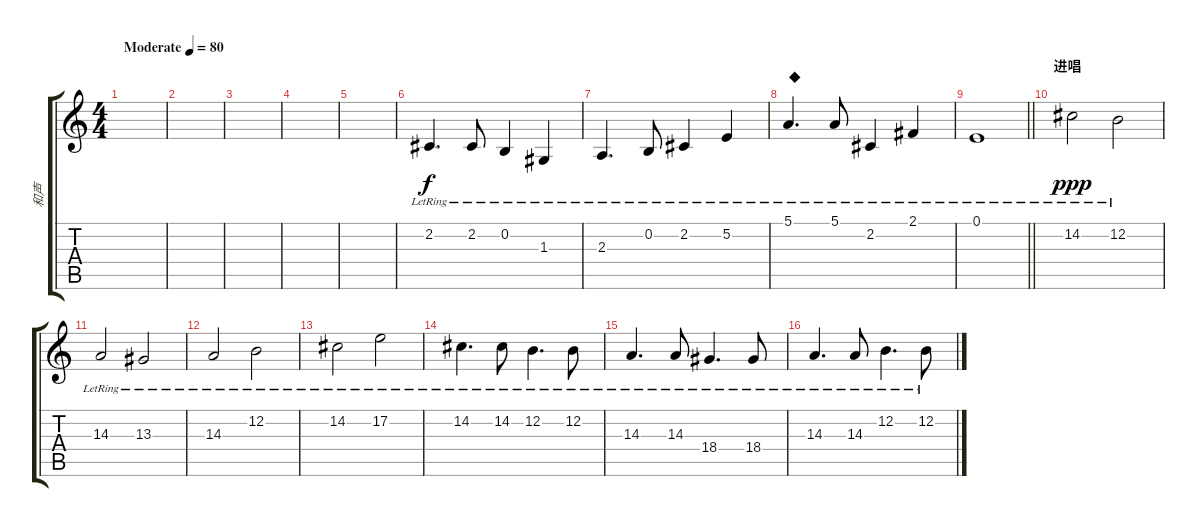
\track ("和声" "和声") {instrument acousticgrandpiano}
\staff {score tabs}
\tuning (E4 B3 G3 D3 A2 E2) {hide}
\ts (4 4)
\tempo (80 "Moderate")
\clef g2
\ks c
|
|
|
|
|
2.2{lr}.4{d} 2.2{lr}.8 0.2{lr}.4 1.3{lr}.4 |
2.3{lr}.4{d} 0.2{lr}.8 2.2{lr}.4 5.2{lr}.4 |
5.1{lr}.4{d txt "◆"} 5.1{lr}.8 2.2{lr}.4 2.1{lr}.4 |
\barLineRight lightlight
0.1{lr}.1 |
\section ("" "进唱")
14.2{lr}.2{dy ppp} 12.2{lr}.2 |
14.3{lr}.2 13.3{lr}.2 |
14.3{lr}.2 12.2{lr}.2 |
14.2{lr}.2 17.2{lr}.2 |
14.2{lr}.4{d} 14.2{lr}.8 12.2{lr}.4{d} 12.2{lr}.8 |
14.3{lr}.4{d} 14.3{lr}.8 18.4{lr}.4{d} 18.4{lr}.8 |
14.3{lr}.4{d} 14.3{lr}.8 12.2{lr}.4{d} 12.2{lr}.8
